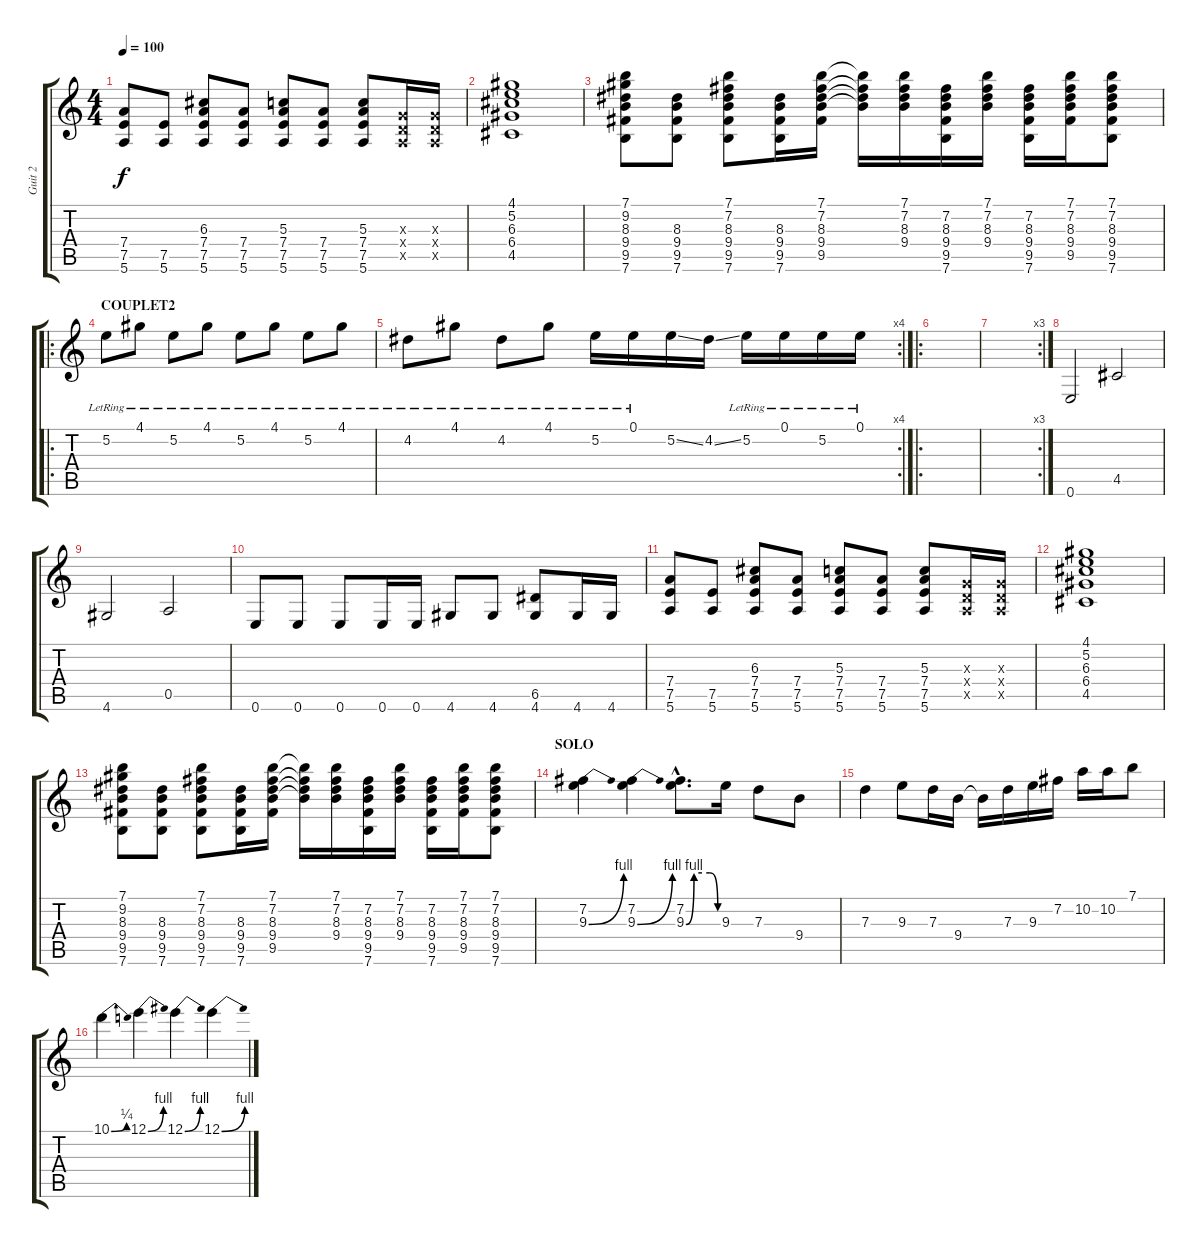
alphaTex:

\track ("Guit 2" "Guit 2") {instrument overdrivenguitar}
\staff {score tabs}
\tuning (E4 B3 G3 D3 A2 E2) {hide}
\ts (4 4)
\tempo 100
\clef g2
\ks c
(7.4 7.5 5.6).8{dy f} (7.5 5.6).8 (6.3 7.4 7.5 5.6).8 (7.4 7.5 5.6).8 (5.3 7.4 7.5 5.6).8 (7.4 7.5 5.6).8 (5.3 7.4 7.5 5.6).8 (0.3{x} 0.4{x} 0.5{x}).16 (0.3{x} 0.4{x} 0.5{x}).16 |
(4.1 5.2 6.3 6.4 4.5).1 |
(7.1 9.2 8.3 9.4 9.5 7.6).8 (8.3 9.4 9.5 7.6).8 (7.1 7.2 8.3 9.4 9.5 7.6).8 (8.3 9.4 9.5 7.6).16 (7.1 7.2 8.3 9.4 9.5).16 (7.1{t} 7.2{t} 8.3{t} 9.4{t}).16 (7.1 7.2 8.3 9.4).16 (7.2 8.3 9.4 9.5 7.6).16 (7.1 7.2 8.3 9.4).16 (7.2 8.3 9.4 9.5 7.6).16 (7.1 7.2 8.3 9.4 9.5).16 (7.1 7.2 8.3 9.4 9.5 7.6).8 |
\ro
\section ("" "COUPLET2")
5.2{lr}.8 4.1{lr}.8 5.2{lr}.8 4.1{lr}.8 5.2{lr}.8 4.1{lr}.8 5.2{lr}.8 4.1{lr}.8 |
\rc 4
4.2{lr}.8 4.1{lr}.8 4.2{lr}.8 4.1{lr}.8 5.2{lr}.16 0.1{lr}.16 5.2{ss}.16 4.2{ss}.16 5.2{lr}.16 0.1{lr}.16 5.2{lr}.16 0.1{lr}.16 |
\ro
|
\rc 3
|
0.6.2 4.5.2 |
4.6.2 0.5.2 |
0.6.8 0.6.8 0.6.8 0.6.16 0.6.16 4.6.8 4.6.8 (6.5 4.6).8 4.6.16 4.6.16 |
(7.4 7.5 5.6).8 (7.5 5.6).8 (6.3 7.4 7.5 5.6).8 (7.4 7.5 5.6).8 (5.3 7.4 7.5 5.6).8 (7.4 7.5 5.6).8 (5.3 7.4 7.5 5.6).8 (0.3{x} 0.4{x} 0.5{x}).16 (0.3{x} 0.4{x} 0.5{x}).16 |
(4.1 5.2 6.3 6.4 4.5).1 |
(7.1 9.2 8.3 9.4 9.5 7.6).8 (8.3 9.4 9.5 7.6).8 (7.1 7.2 8.3 9.4 9.5 7.6).8 (8.3 9.4 9.5 7.6).16 (7.1 7.2 8.3 9.4 9.5).16 (7.1{t} 7.2{t} 8.3{t} 9.4{t}).16 (7.1 7.2 8.3 9.4).16 (7.2 8.3 9.4 9.5 7.6).16 (7.1 7.2 8.3 9.4).16 (7.2 8.3 9.4 9.5 7.6).16 (7.1 7.2 8.3 9.4 9.5).16 (7.1 7.2 8.3 9.4 9.5 7.6).8 |
\section ("" "SOLO")
(7.2 9.3{be (bend 0 0 60 4)}).4 (7.2 9.3{be (bend 0 0 60 4)}).4 (7.2{hac} 9.3{be (custom 0 0 15 4 30 4 45 4 60 0) hac}).8{d} 9.3.16 7.3.8 9.4.8 |
7.3.4 9.3.8 7.3.16 9.4.16 9.4{t}.16 7.3.16 9.3.16 7.2.16 10.2.16 10.2.16 7.1.8 |
10.1{be (bend 0 0 60 1)}.4 12.1{be (bend 0 0 60 4)}.4 12.1{be (bend 0 0 60 4)}.4 12.1{be (bend 0 0 60 4)}.4
